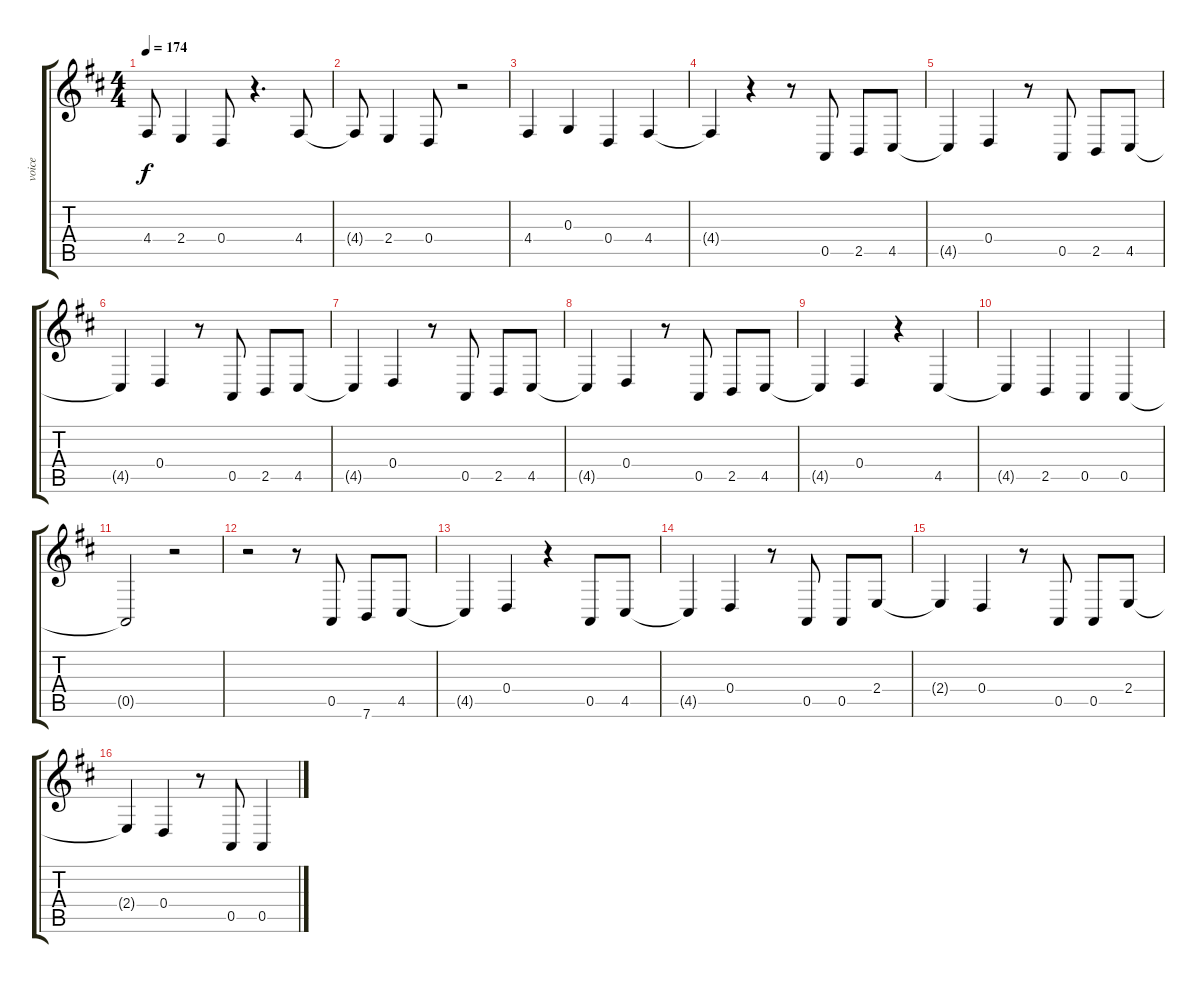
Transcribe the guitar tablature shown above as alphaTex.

\track ("voice" "voice") {instrument tangoaccordion}
\staff {score tabs}
\tuning (E4 B3 G3 D3 A2 E2) {hide}
\ts (4 4)
\tempo 174
\clef g2
\ks d
4.4{t}.8{dy f} 2.4.4 0.4.8 r.4{d} 4.4.8 |
4.4{t}.8 2.4.4 0.4.8 r.2 |
4.4.4 0.3.4 0.4.4 4.4.4 |
4.4{t}.4 r.4 r.8 0.5.8 2.5.8 4.5.8 |
4.5{t}.4 0.4.4 r.8 0.5.8 2.5.8 4.5.8 |
4.5{t}.4 0.4.4 r.8 0.5.8 2.5.8 4.5.8 |
4.5{t}.4 0.4.4 r.8 0.5.8 2.5.8 4.5.8 |
4.5{t}.4 0.4.4 r.8 0.5.8 2.5.8 4.5.8 |
4.5{t}.4 0.4.4 r.4 4.5.4 |
4.5{t}.4 2.5.4 0.5.4 0.5.4 |
0.5{t}.2 r.2 |
r.2 r.8 0.5.8 7.6.8 4.5.8 |
4.5{t}.4 0.4.4 r.4 0.5.8 4.5.8 |
4.5{t}.4 0.4.4 r.8 0.5.8 0.5.8 2.4.8 |
2.4{t}.4 0.4.4 r.8 0.5.8 0.5.8 2.4.8 |
2.4{t}.4 0.4.4 r.8 0.5.8 0.5.4
